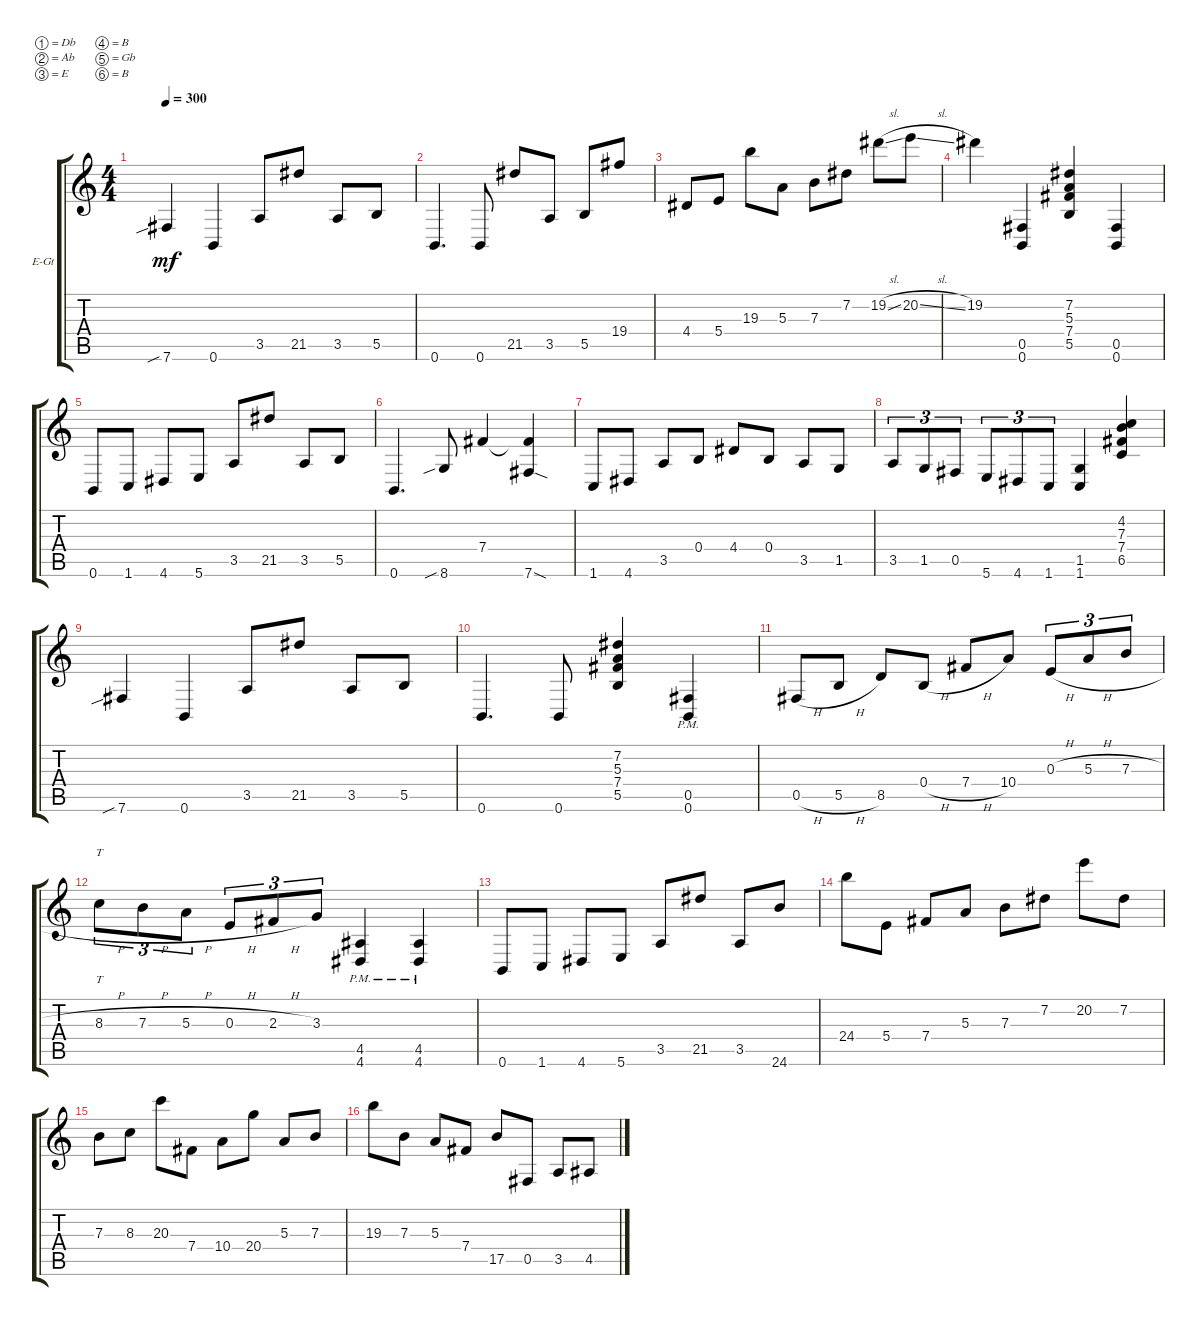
\defaultSystemsLayout 4
\bracketExtendMode groupsimilarinstruments
\firstSystemTrackNameOrientation horizontal
\otherSystemsTrackNameOrientation horizontal
\track ("Electric Guitar" "E-Gt") {instrument distortionguitar}
\staff {score tabs}
\tuning (Db4 Ab3 E3 B2 Gb2 B1)
\ts (4 4)
\tempo 300
\clef g2
\ks c
7.6{sib}.4{dy mf} 0.6.4 3.5.8 21.5.8 3.5.8 5.5.8 |
0.6.4{d} 0.6.8 21.5.8 3.5.8 5.5.8 19.4.8 |
4.4.8 5.4.8 19.3.8 5.3.8 7.3.8 7.2.8 19.2{sl}.8 20.2{sl}.8 |
19.2.4 (0.6 0.5).4 (5.5 7.4 5.3 7.2).4 (0.6 0.5).4 |
0.6.8 1.6.8 4.6.8 5.6.8 3.5.8 21.5.8 3.5.8 5.5.8 |
0.6.4{d} 8.6{sib}.8 7.4.4 (7.6{sod} 7.4{t}).4 |
1.6.8 4.6.8 3.5.8 0.4.8 4.4.8 0.4.8 3.5.8 1.5.8 |
3.5.8{tu (3 2)} 1.5.8{tu (3 2)} 0.5.8{tu (3 2)} 5.6.8{tu (3 2)} 4.6.8{tu (3 2)} 1.6.8{tu (3 2)} (1.6 1.5).4 (6.5 7.4 7.3 4.2).4 |
7.6{sib}.4 0.6.4 3.5.8 21.5.8 3.5.8 5.5.8 |
0.6.4{d} 0.6.8 (5.5 7.4 5.3 7.2).4 (0.6{pm} 0.5{pm}).4 |
0.5{h}.8 5.5{h}.8 8.5.8 0.4{h}.8 7.4{h}.8 10.4.8 0.3{h}.8{tu (3 2)} 5.3{h}.8{tu (3 2)} 7.3{h}.8{tu (3 2)} |
8.3{h}.8{tt tu (3 2)} 7.3{h}.8{tu (3 2)} 5.3{h}.8{tu (3 2)} 0.3{h}.8{tu (3 2)} 2.3{h}.8{tu (3 2)} 3.3.8{tu (3 2)} (4.6{pm} 4.5{pm}).4 (4.6{pm} 4.5{pm}).4 |
0.6.8 1.6.8 4.6.8 5.6.8 3.5.8 21.5.8 3.5.8 24.6.8 |
24.4.8 5.4.8 7.4.8 5.3.8 7.3.8 7.2.8 20.2.8 7.2.8 |
7.3.8 8.3.8 20.3.8 7.4.8 10.4.8 20.4.8 5.3.8 7.3.8 |
19.3.8 7.3.8 5.3.8 7.4.8 17.5.8 0.5.8 3.5.8 4.5.8
